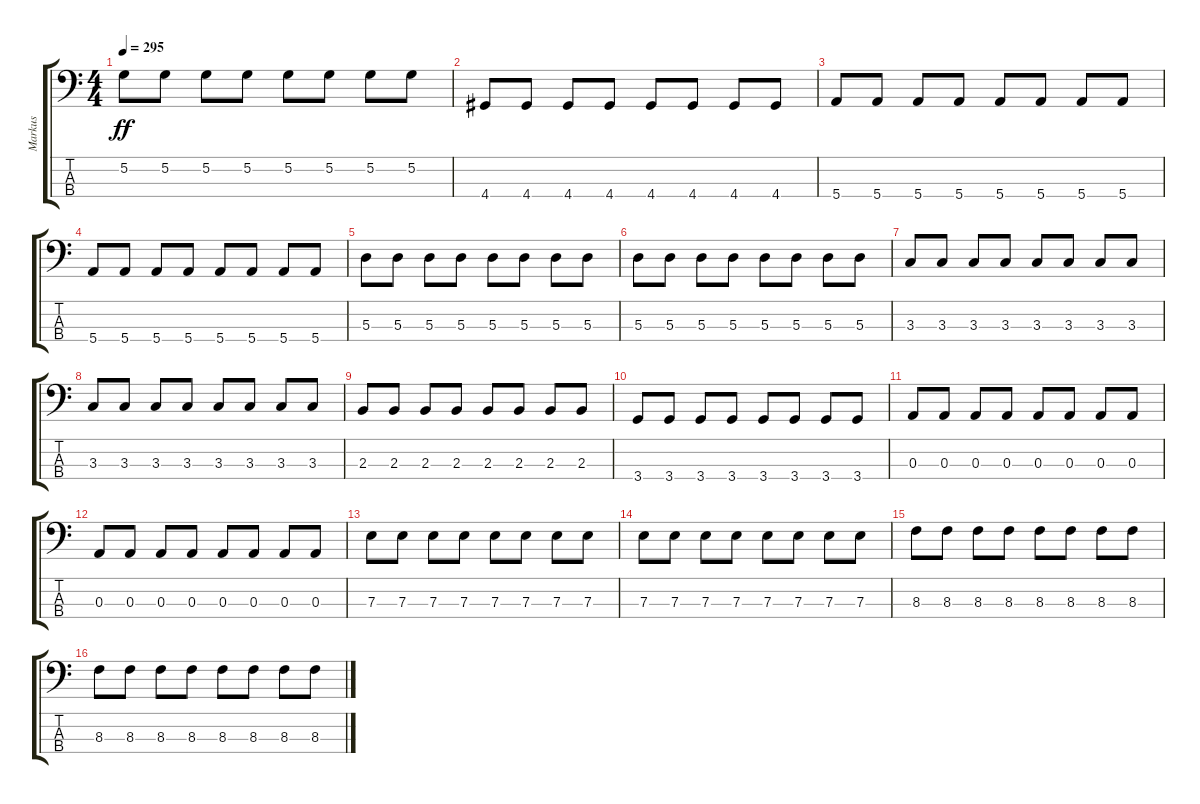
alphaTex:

\track ("Markus" "Markus") {instrument electricbassfinger}
\staff {score tabs}
\tuning (G2 D2 A1 E1) {hide}
\ts (4 4)
\tempo 295
\clef f4
\ks c
5.2.8{dy ff} 5.2.8 5.2.8 5.2.8 5.2.8 5.2.8 5.2.8 5.2.8 |
4.4.8 4.4.8 4.4.8 4.4.8 4.4.8 4.4.8 4.4.8 4.4.8 |
5.4.8 5.4.8 5.4.8 5.4.8 5.4.8 5.4.8 5.4.8 5.4.8 |
5.4.8 5.4.8 5.4.8 5.4.8 5.4.8 5.4.8 5.4.8 5.4.8 |
5.3.8 5.3.8 5.3.8 5.3.8 5.3.8 5.3.8 5.3.8 5.3.8 |
5.3.8 5.3.8 5.3.8 5.3.8 5.3.8 5.3.8 5.3.8 5.3.8 |
3.3.8 3.3.8 3.3.8 3.3.8 3.3.8 3.3.8 3.3.8 3.3.8 |
3.3.8 3.3.8 3.3.8 3.3.8 3.3.8 3.3.8 3.3.8 3.3.8 |
2.3.8 2.3.8 2.3.8 2.3.8 2.3.8 2.3.8 2.3.8 2.3.8 |
3.4.8 3.4.8 3.4.8 3.4.8 3.4.8 3.4.8 3.4.8 3.4.8 |
0.3.8 0.3.8 0.3.8 0.3.8 0.3.8 0.3.8 0.3.8 0.3.8 |
0.3.8 0.3.8 0.3.8 0.3.8 0.3.8 0.3.8 0.3.8 0.3.8 |
7.3.8 7.3.8 7.3.8 7.3.8 7.3.8 7.3.8 7.3.8 7.3.8 |
7.3.8 7.3.8 7.3.8 7.3.8 7.3.8 7.3.8 7.3.8 7.3.8 |
8.3.8 8.3.8 8.3.8 8.3.8 8.3.8 8.3.8 8.3.8 8.3.8 |
8.3.8 8.3.8 8.3.8 8.3.8 8.3.8 8.3.8 8.3.8 8.3.8
